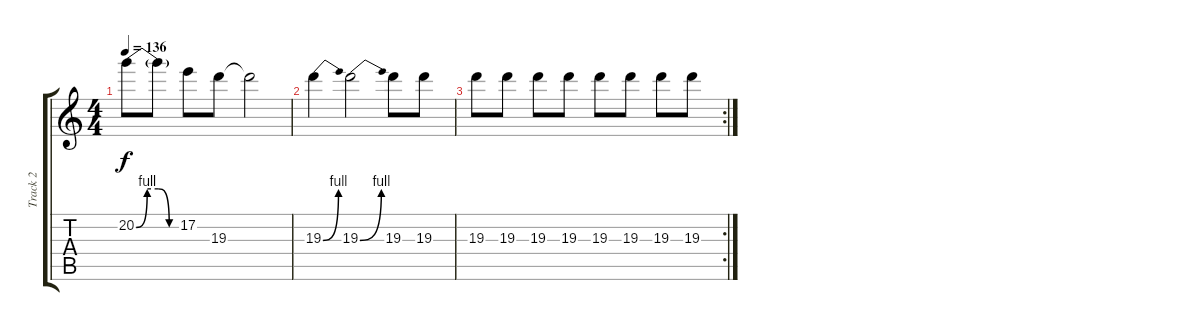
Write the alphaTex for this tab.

\track ("Track 2" "Track 2") {instrument overdrivenguitar}
\staff {score tabs}
\tuning (E4 B3 G3 D3 A2 E2) {hide}
\ts (4 4)
\tempo 136
\clef g2
\ks c
20.2{be (custom 0 0 15 4 30 4 45 0 60 0)}.8{dy f} 20.2{t}.8 17.2.8 19.3.8 19.3{t}.2 |
19.3{be (bend 0 0 60 4)}.4 19.3{be (bend 0 0 60 4)}.2 19.3.8 19.3.8 |
\rc 2
19.3.8 19.3.8 19.3.8 19.3.8 19.3.8 19.3.8 19.3.8 19.3.8
